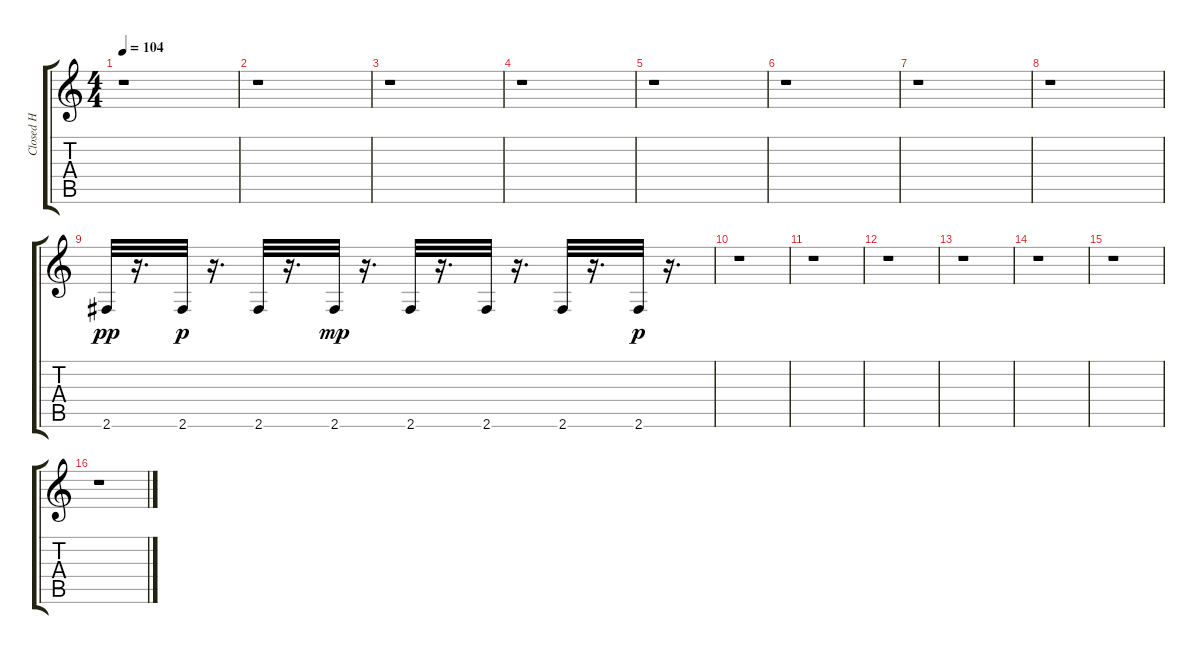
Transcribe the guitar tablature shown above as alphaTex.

\track ("  Closed High Hat" "  Closed H") {instrument acousticguitarsteel}
\staff {score tabs}
\tuning (E4 B3 G3 D3 A2 E2) {hide}
\ts (4 4)
\tempo 104
\clef g2
\ks c
r.1{dy mf} |
r.1 |
r.1 |
r.1 |
r.1 |
r.1 |
r.1 |
r.1 |
2.6.32{dy pp} r.16{d} 2.6.32{dy p} r.16{d} 2.6.32 r.16{d} 2.6.32{dy mp} r.16{d} 2.6.32 r.16{d} 2.6.32 r.16{d} 2.6.32 r.16{d} 2.6.32{dy p} r.16{d} |
r.1 |
r.1 |
r.1 |
r.1 |
r.1 |
r.1 |
r.1
